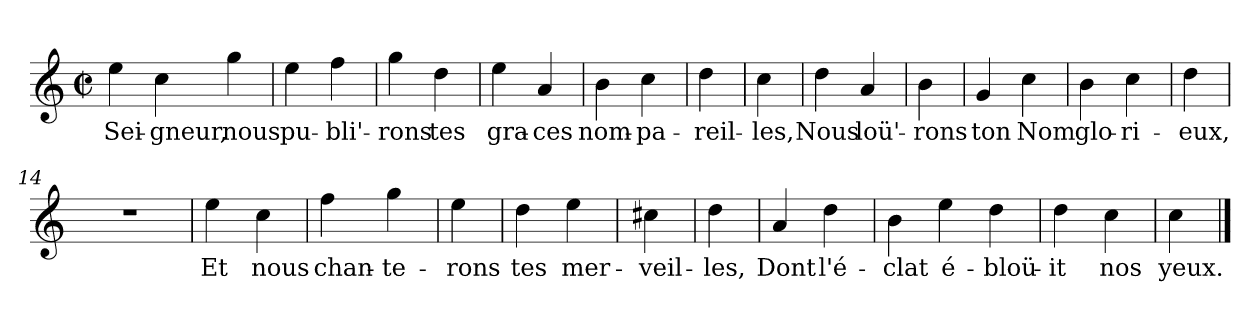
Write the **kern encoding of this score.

**kern	**text
*part1	*part1
*staff1	*staff1
*clefG2	*
*k[]	*
*C:	*
*M2/2	*
*met(c|)	*
=1	=1
4ee	Sei-
4cc	-gneur,
4gg	nous
=3	=3
4ee	pu-
4ff	-bli'-
=4	=4
4gg	-rons
4dd	tes
=5	=5
4ee	gra-
4a	-ces
=6	=6
4b	nom-
4cc	-pa-
=7	=7
4dd	-reil-
=8	=8
4cc	-les,
=9	=9
4dd	Nous
4a	loü'-
=10	=10
4b	-rons
=11	=11
4g	ton
4cc	Nom
=12	=12
4b	glo-
4cc	-ri-
=13	=13
4dd	-eux,
=14	=14
1r	.
=15	=15
4ee	Et
4cc	nous
=16	=16
4ff	chan-
4gg	-te-
=17	=17
4ee	-rons
=18	=18
4dd	tes
4ee	mer-
=19	=19
4cc#X	-veil-
=20	=20
4dd	-les,
=21	=21
4a	Dont
4dd	l'é-
=22	=22
4b	-clat
4ee	é-
4dd	-bloü-
=24	=24
4dd	-it
4cc	nos
=25	=25
4cc	yeux.
==	==
*-	*-
